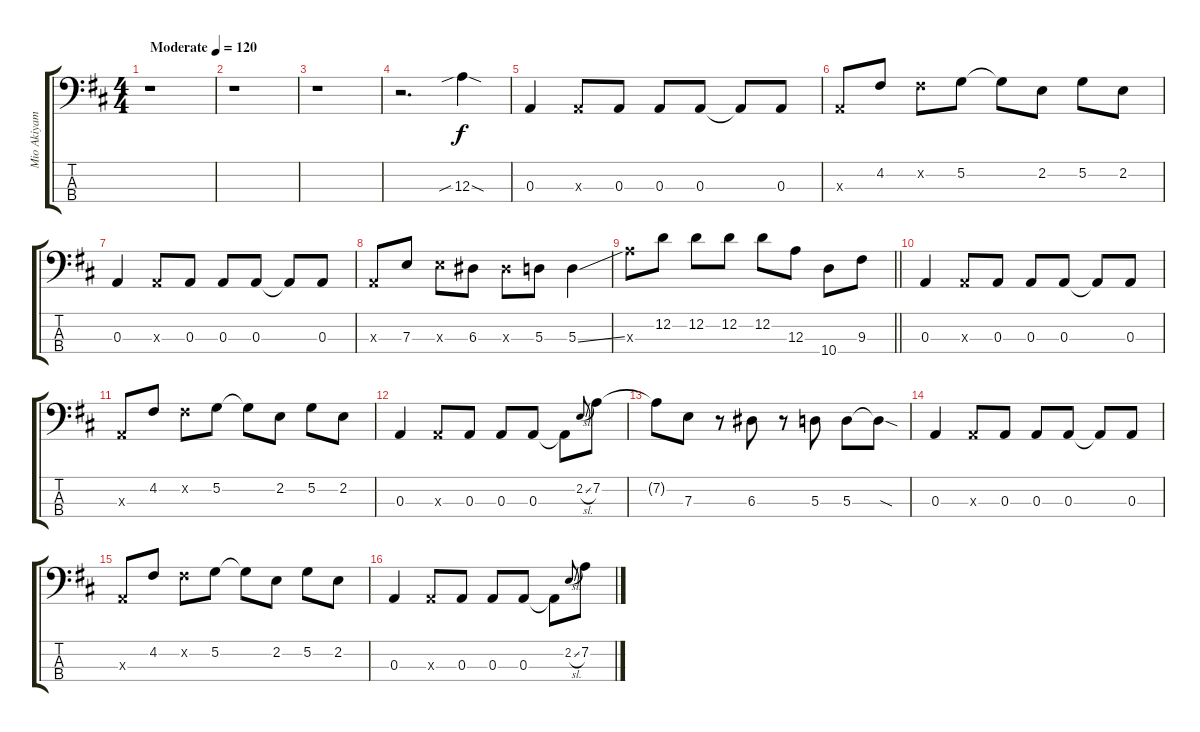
\track ("Mio Akiyama" "Mio Akiyam") {instrument electricbassfinger}
\staff {score tabs}
\tuning (G2 D2 A1 E1) {hide}
\ts (4 4)
\tempo (120 "Moderate")
\tempo 148
\tempo (120 "Moderate")
\clef f4
\ks d
r.1{dy f instrument electricbassfinger} |
r.1 |
r.1 |
r.2{d} 12.3{sib sod}.4 |
0.3.4 0.3{x}.8 0.3.8 0.3.8 0.3.8 0.3{t}.8 0.3.8 |
0.3{x}.8 4.2.8 4.2{x}.8 5.2.8 5.2{t}.8 2.2.8 5.2.8 2.2.8 |
0.3.4 0.3{x}.8 0.3.8 0.3.8 0.3.8 0.3{t}.8 0.3.8 |
0.3{x}.8 7.3.8 7.3{x}.8 6.3.8 6.3{x}.8 5.3.8 5.3{ss}.4 |
\barLineRight lightlight
12.3{x}.8 12.2.8 12.2.8 12.2.8 12.2.8 12.3.8 10.4.8 9.3.8 |
0.3.4 0.3{x}.8 0.3.8 0.3.8 0.3.8 0.3{t}.8 0.3.8 |
0.3{x}.8 4.2.8 4.2{x}.8 5.2.8 5.2{t}.8 2.2.8 5.2.8 2.2.8 |
0.3.4 0.3{x}.8 0.3.8 0.3.8 0.3.8 0.3{t}.8 2.2{sl}.8{gr onbeat} 7.2.8 |
7.2{t}.8 7.3.8 r.8 6.3.8 r.8 5.3.8 5.3.8 5.3{sod t}.8 |
0.3.4 0.3{x}.8 0.3.8 0.3.8 0.3.8 0.3{t}.8 0.3.8 |
0.3{x}.8 4.2.8 4.2{x}.8 5.2.8 5.2{t}.8 2.2.8 5.2.8 2.2.8 |
0.3.4 0.3{x}.8 0.3.8 0.3.8 0.3.8 0.3{t}.8 2.2{sl}.8{gr onbeat} 7.2.8
